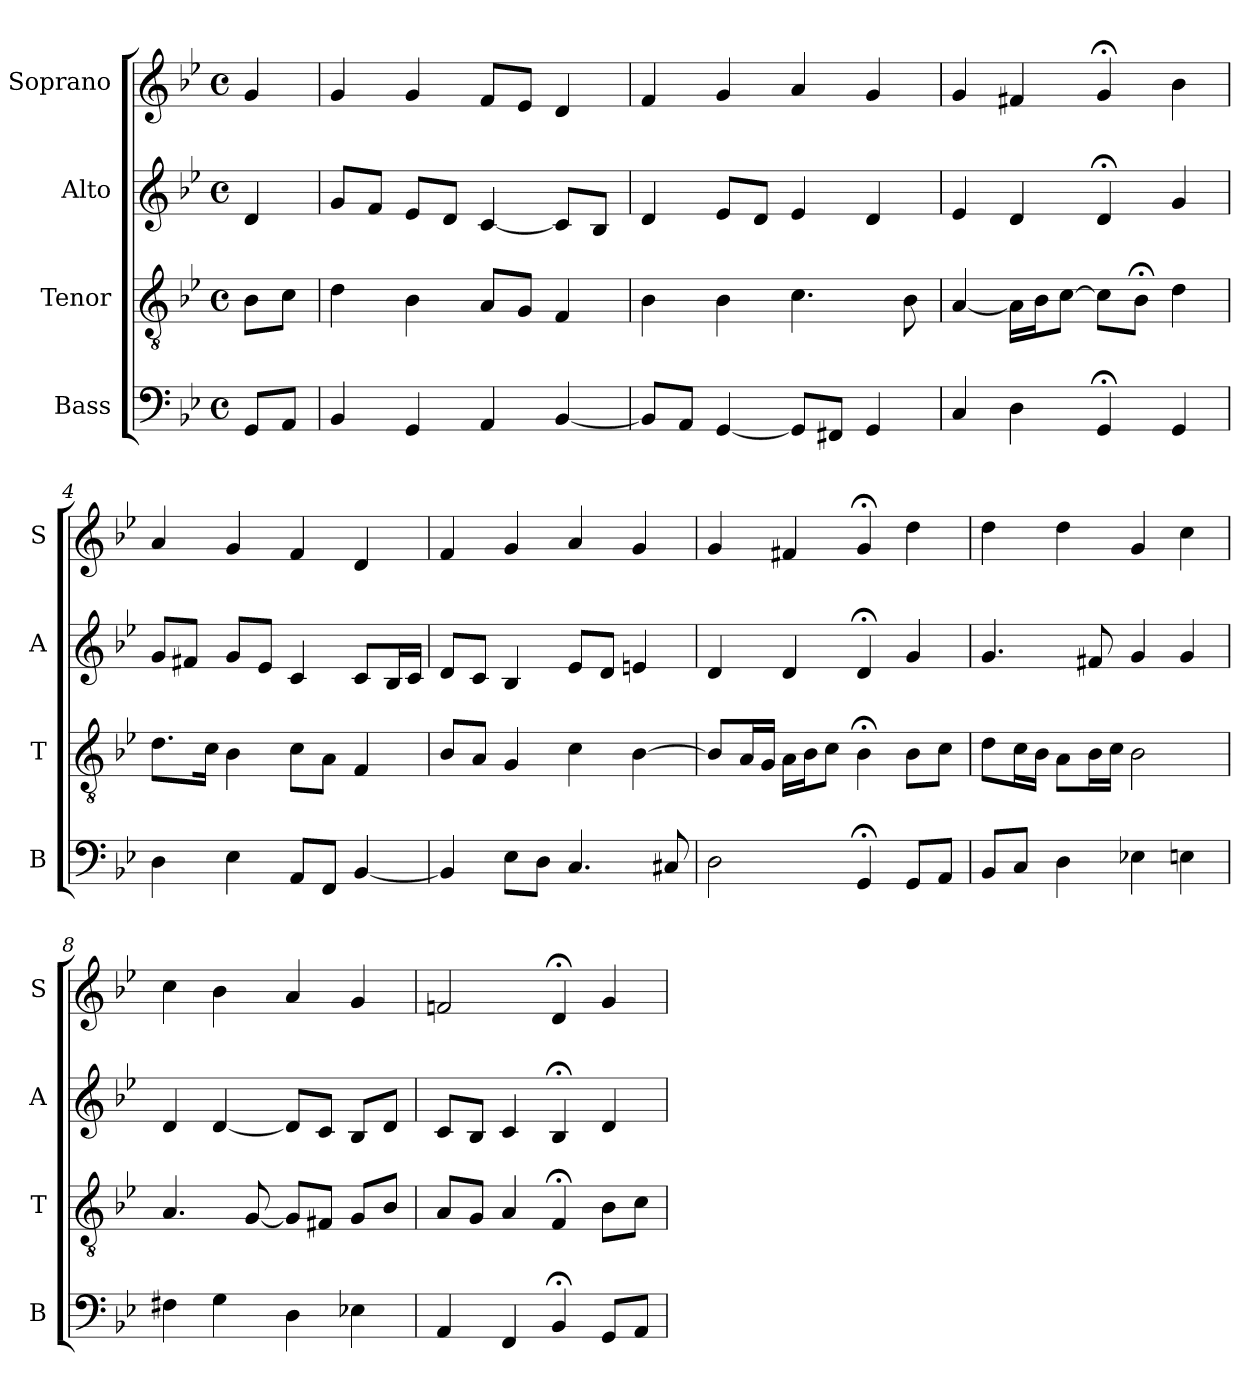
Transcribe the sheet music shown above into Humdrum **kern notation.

**kern	**kern	**kern	**kern
*part4	*part3	*part2	*part1
*staff4	*staff3	*staff2	*staff1
*I"Bass	*I"Tenor	*I"Alto	*I"Soprano
*I'B	*I'T	*I'A	*I'S
*clefF4	*clefGv2	*clefG2	*clefG2
*k[b-e-]	*k[b-e-]	*k[b-e-]	*k[b-e-]
*g:	*g:	*g:	*g:
*M4/4	*M4/4	*M4/4	*M4/4
*met(c)	*met(c)	*met(c)	*met(c)
*MM100	*MM100	*MM100	*MM100
=	=	=	=
8GGL	8B-L	4d	4g
8AAJ	8cJ	.	.
=1	=1	=1	=1
4BB-	4d	8gL	4g
.	.	8fJ	.
4GG	4B-	8e-L	4g
.	.	8dJ	.
4AA	8AL	[4c	8fL
.	8GJ	.	8e-J
[4BB-	4F	8cL]	4d
.	.	8B-J	.
=2	=2	=2	=2
8BB-L]	4B-	4d	4f
8AAJ	.	.	.
[4GG	4B-	8e-L	4g
.	.	8dJ	.
8GGL]	4.c	4e-	4a
8FF#XJ	.	.	.
4GG	.	4d	4g
.	8B-	.	.
=3	=3	=3	=3
4C	[4A	4e-	4g
4D	16ALL]	4d	4f#X
.	16B-J	.	.
.	[8cJ	.	.
4GG;<	8cL]	4d;<	4g;<
.	8B-;<J	.	.
4GG	4d	4g	4b-
=4	=4	=4	=4
4D	8.dL	8gL	4a
.	.	8f#XJ	.
.	16cJk	.	.
4E-	4B-	8gL	4g
.	.	8e-J	.
8AAL	8cL	4c	4f
8FFJ	8AJ	.	.
[4BB-	4F	8cL	4d
.	.	16B-L	.
.	.	16cJJ	.
=5	=5	=5	=5
4BB-]	8B-L	8dL	4f
.	8AJ	8cJ	.
8E-L	4G	4B-	4g
8DJ	.	.	.
4.Ci	4ci	8e-iL	4ai
.	.	8dJ	.
.	[4B-	4en	4g
8C#X	.	.	.
=6	=6	=6	=6
2D	8B-L]	4d	4g
.	16AL	.	.
.	16GJJ	.	.
.	16ALL	4d	4f#X
.	16B-J	.	.
.	8cJ	.	.
4GG;<	4B-;<	4d;<	4g;<
8GGL	8B-L	4g	4dd
8AAJ	8cJ	.	.
=7	=7	=7	=7
8BB-L	8dL	4.g	4dd
8CJ	16cL	.	.
.	16B-JJ	.	.
4D	8AL	.	4dd
.	16B-L	8f#X	.
.	16cJJ	.	.
4E-X	2B-	4g	4g
4En	.	4g	4cc
=8	=8	=8	=8
4F#X	4.A	4d	4cc
4G	.	[4d	4b-
.	[8G	.	.
4D	8GL]	8dL]	4a
.	8F#XJ	8cJ	.
4E-X	8GL	8B-L	4g
.	8B-J	8dJ	.
=9	=9	=9	=9
4AA	8AL	8cL	2fn
.	8GJ	8B-J	.
4FF	4A	4c	.
4BB-;<	4F;<	4B-;<	4d;<
8GGL	8B-L	4d	4g
8AAJ	8cJ	.	.
=	=	=	=
*-	*-	*-	*-
